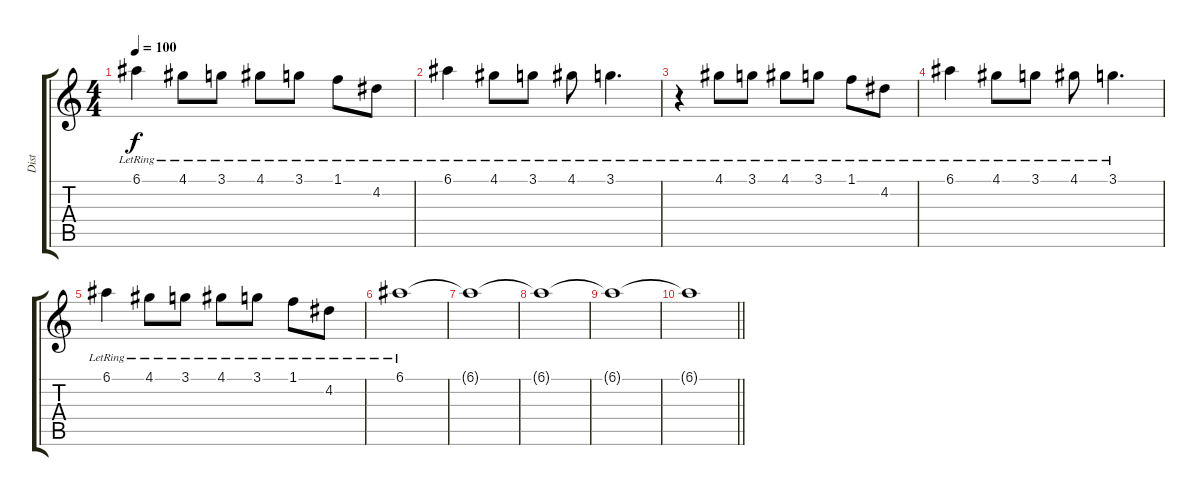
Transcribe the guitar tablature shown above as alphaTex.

\track ("Dist" "Dist") {instrument overdrivenguitar}
\staff {score tabs}
\tuning (E4 B3 G3 D3 A2 E2) {hide}
\ts (4 4)
\tempo 100
\clef g2
\ks c
6.1{lr}.4{dy f} 4.1{lr}.8 3.1{lr}.8 4.1{lr}.8 3.1{lr}.8 1.1{lr}.8 4.2{lr}.8 |
6.1{lr}.4 4.1{lr}.8 3.1{lr}.8 4.1{lr}.8 3.1{lr}.4{d} |
r.4 4.1{lr}.8 3.1{lr}.8 4.1{lr}.8 3.1{lr}.8 1.1{lr}.8 4.2{lr}.8 |
6.1{lr}.4 4.1{lr}.8 3.1{lr}.8 4.1{lr}.8 3.1{lr}.4{d} |
6.1{lr}.4 4.1{lr}.8 3.1{lr}.8 4.1{lr}.8 3.1{lr}.8 1.1{lr}.8 4.2{lr}.8 |
6.1{lr}.1 |
6.1{t}.1 |
6.1{t}.1{volume 16} |
6.1{t}.1 |
\barLineRight lightlight
6.1{t}.1
